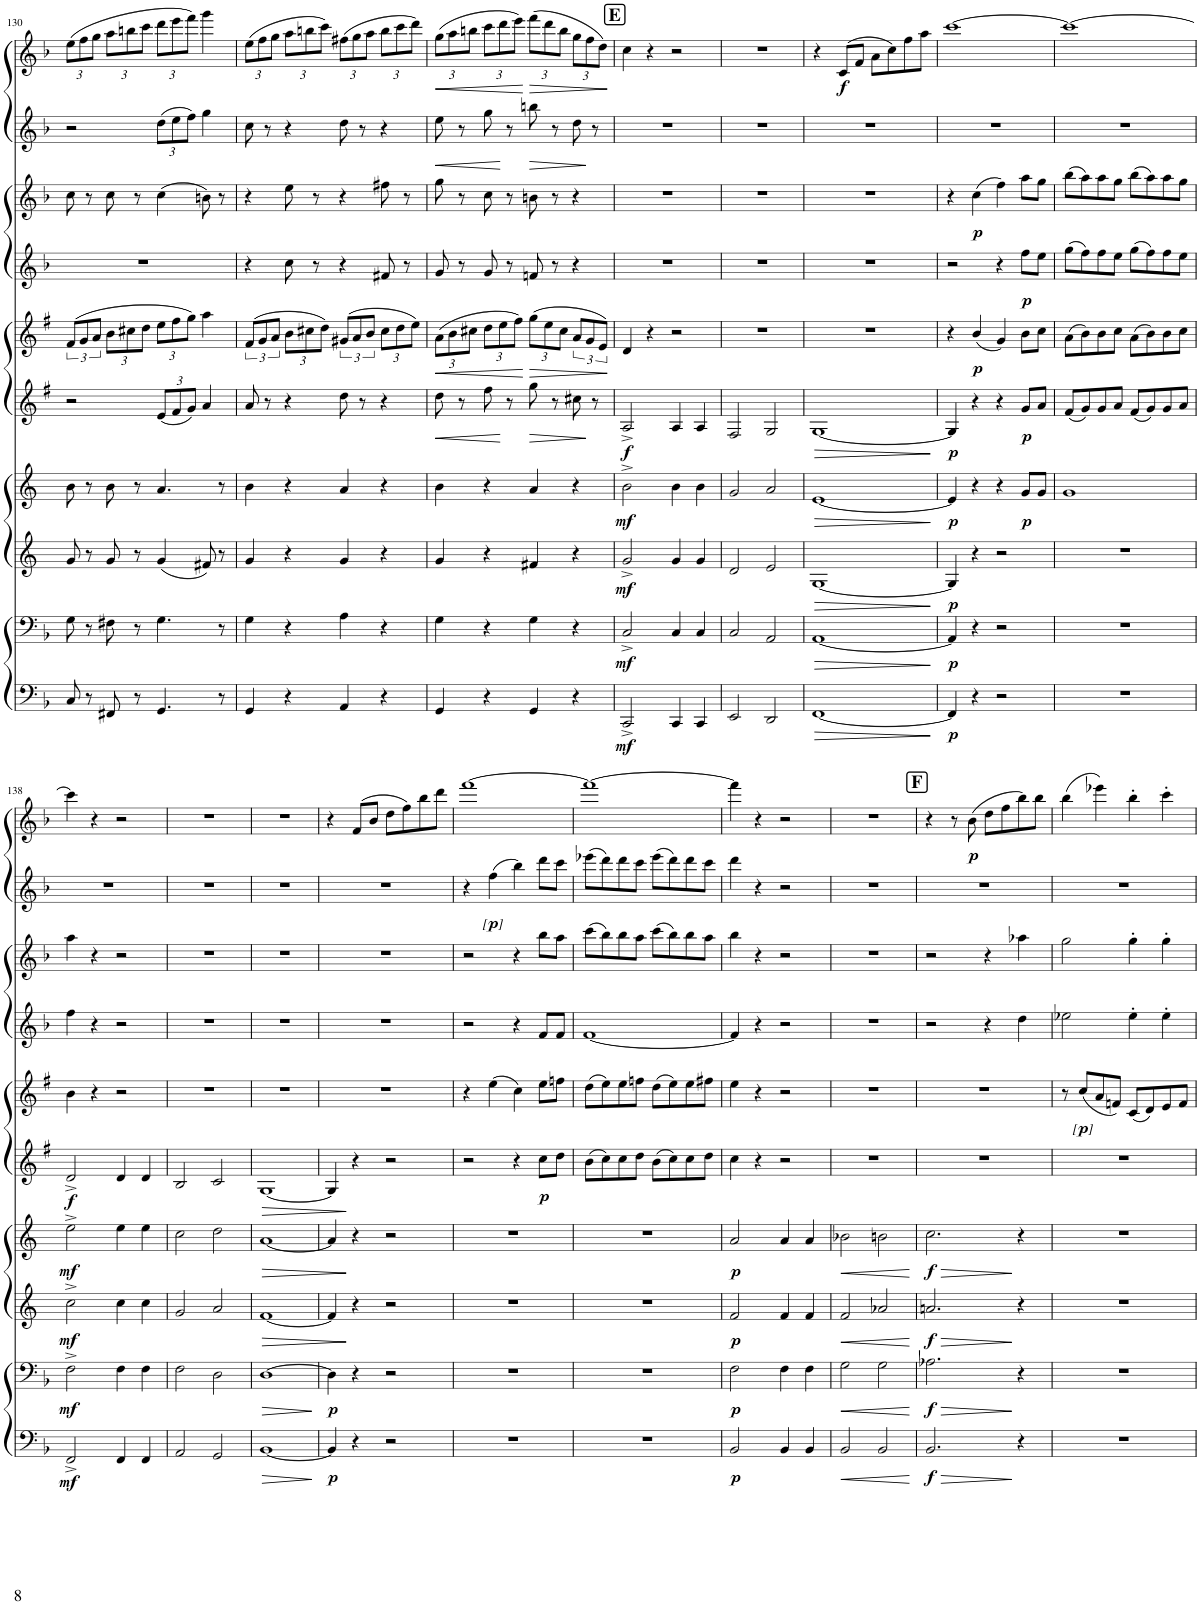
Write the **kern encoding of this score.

**kern	**dynam	**kern	**dynam	**kern	**dynam	**kern	**dynam	**kern	**dynam	**kern	**dynam	**kern	**dynam	**kern	**dynam	**kern	**dynam	**kern	**dynam
*part10	*part10	*part9	*part9	*part8	*part8	*part7	*part7	*part6	*part6	*part5	*part5	*part4	*part4	*part3	*part3	*part2	*part2	*part1	*part1
*staff10	*staff10	*staff9	*staff9	*staff8	*staff8	*staff7	*staff7	*staff6	*staff6	*staff5	*staff5	*staff4	*staff4	*staff3	*staff3	*staff2	*staff2	*staff1	*staff1
*I"Bassoon 2	*	*I"Bassoon 1	*	*I"Horn 2 in F	*	*I"Horn 1 in F	*	*I"Clarinet 2 in Bb	*	*I"Clarinet 1 in Bb	*	*I"Oboe 2	*	*I"Oboe 1	*	*I"Flute 2	*	*I"Flute 1	*
*I'Bsn	*	*I'Bsn	*	*I'Hn	*	*I'Hn	*	*I'Cl	*	*I'Cl	*	*I'Ob	*	*I'Ob	*	*I'Fl	*	*I'Fl	*
!!LO:PB:g=z
*clefF4	*	*clefF4	*	*clefG2	*	*clefG2	*	*clefG2	*	*clefG2	*	*clefG2	*	*clefG2	*	*clefG2	*	*clefG2	*
*	*	*	*	*Trd4c7	*	*Trd4c7	*	*Trd1c2	*	*Trd1c2	*	*	*	*	*	*	*	*	*
*k[b-]	*	*k[b-]	*	*k[]	*	*k[]	*	*k[f#]	*	*k[f#]	*	*k[b-]	*	*k[b-]	*	*k[b-]	*	*k[b-]	*
*M4/4	*	*M4/4	*	*M4/4	*	*M4/4	*	*M4/4	*	*M4/4	*	*M4/4	*	*M4/4	*	*M4/4	*	*M4/4	*
*met(c)	*	*met(c)	*	*met(c)	*	*met(c)	*	*met(c)	*	*met(c)	*	*met(c)	*	*met(c)	*	*met(c)	*	*met(c)	*
*	*	*	*	*	*	*	*	*	*	*	*	*	*	*	*	*	*	*Xbrackettup	*
=130	=130	=130	=130	=130	=130	=130	=130	=130	=130	=130	=130	=130	=130	=130	=130	=130	=130	=130	=130
8C/	.	8G\	.	8g/	.	8b\	.	2r	.	(12f#/L	.	1r	.	8cc\	.	2r	.	(12ee\L	.
.	.	.	.	.	.	.	.	.	.	12g/	.	.	.	.	.	.	.	12ff\	.
8r	.	8r	.	8r	.	8r	.	.	.	.	.	.	.	8r	.	.	.	.	.
.	.	.	.	.	.	.	.	.	.	12a/J	.	.	.	.	.	.	.	12gg\J	.
*	*	*	*	*	*	*	*	*	*	*Xbrackettup	*	*	*	*	*	*	*	*	*
8FF#X/	.	8F#X\	.	8g/	.	8b\	.	.	.	12b\L	.	.	.	8cc\	.	.	.	12aa\L	.
.	.	.	.	.	.	.	.	.	.	12cc#X\	.	.	.	.	.	.	.	12bbn\	.
8r	.	8r	.	8r	.	8r	.	.	.	.	.	.	.	8r	.	.	.	.	.
.	.	.	.	.	.	.	.	.	.	12dd\J	.	.	.	.	.	.	.	12ccc\J	.
*	*	*	*	*	*	*	*	*Xbrackettup	*	*	*	*	*	*	*	*Xbrackettup	*	*	*
4.GG/	.	4.G\	.	(4g/	.	4.a/	.	(12e/L	.	12ee\L	.	.	.	(4cc\	.	(12dd\L	.	12ddd\L	.
.	.	.	.	.	.	.	.	12f#/	.	12ff#\	.	.	.	.	.	12ee\	.	12eee\	.
.	.	.	.	.	.	.	.	12g/J)	.	12gg\J)	.	.	.	.	.	12ff\J)	.	12fff\J)	.
.	.	.	.	8f#X/)	.	.	.	4a/	.	4aa\	.	.	.	8bn\)	.	4gg\	.	4ggg\	.
8r	.	8r	.	8r	.	8r	.	.	.	.	.	.	.	8r	.	.	.	.	.
=131	=131	=131	=131	=131	=131	=131	=131	=131	=131	=131	=131	=131	=131	=131	=131	=131	=131	=131	=131
*	*	*	*	*	*	*	*	*	*	*brackettup	*	*	*	*	*	*	*	*	*
4GG/	.	4G\	.	4g/	.	4b\	.	8a/	.	(12f#/L	.	4r	.	4r	.	8cc\	.	(12ee\L	.
.	.	.	.	.	.	.	.	.	.	12g/	.	.	.	.	.	.	.	12ff\	.
.	.	.	.	.	.	.	.	8r	.	.	.	.	.	.	.	8r	.	.	.
.	.	.	.	.	.	.	.	.	.	12a/J	.	.	.	.	.	.	.	12gg\J	.
*	*	*	*	*	*	*	*	*	*	*Xbrackettup	*	*	*	*	*	*	*	*	*
4r	.	4r	.	4r	.	4r	.	4r	.	12b\L	.	8cc\	.	8ee\	.	4r	.	12aa\L	.
.	.	.	.	.	.	.	.	.	.	12cc#X\	.	.	.	.	.	.	.	12bbn\	.
.	.	.	.	.	.	.	.	.	.	.	.	8r	.	8r	.	.	.	.	.
.	.	.	.	.	.	.	.	.	.	12dd\J)	.	.	.	.	.	.	.	12ccc\J)	.
*	*	*	*	*	*	*	*	*	*	*brackettup	*	*	*	*	*	*	*	*	*
4AA/	.	4A\	.	4g/	.	4a/	.	8dd\	.	(>12g#X/L	.	4r	.	4r	.	8dd\	.	(12ff#X\L	.
.	.	.	.	.	.	.	.	.	.	12a/	.	.	.	.	.	.	.	12gg\	.
.	.	.	.	.	.	.	.	8r	.	.	.	.	.	.	.	8r	.	.	.
.	.	.	.	.	.	.	.	.	.	12b/J	.	.	.	.	.	.	.	12aa\J	.
*	*	*	*	*	*	*	*	*	*	*Xbrackettup	*	*	*	*	*	*	*	*	*
4r	.	4r	.	4r	.	4r	.	4r	.	12cc#\L	.	8f#X/	.	8ff#X\	.	4r	.	12bb\L	.
.	.	.	.	.	.	.	.	.	.	12dd\	.	.	.	.	.	.	.	12ccc\	.
.	.	.	.	.	.	.	.	.	.	.	.	8r	.	8r	.	.	.	.	.
.	.	.	.	.	.	.	.	.	.	12ee\J)	.	.	.	.	.	.	.	12ddd\J)	.
=132	=132	=132	=132	=132	=132	=132	=132	=132	=132	=132	=132	=132	=132	=132	=132	=132	=132	=132	=132
!	!	!	!	!	!	!	!	!	!LO:HP:b	!	!LO:HP:b	!	!	!	!	!	!LO:HP:b	!	!LO:HP:b
4GG/	.	4G\	.	4g/	.	4b\	.	8dd\	<	(12a\L	<	8g/	.	8gg\	.	8ee\	<	(12gg\L	<
.	.	.	.	.	.	.	.	.	.	12b\	.	.	.	.	.	.	.	12aa\	.
.	.	.	.	.	.	.	.	8r	.	.	.	8r	.	8r	.	8r	.	.	.
.	.	.	.	.	.	.	.	.	.	12cc#X\J	.	.	.	.	.	.	.	12bbn\J	.
4r	.	4r	.	4r	.	4r	.	8ff#\	.	12dd\L	.	8g/	.	8cc\	.	8gg\	.	12ccc\L	.
.	.	.	.	.	.	.	.	.	.	12ee\	.	.	.	.	.	.	.	12ddd\	.
.	.	.	.	.	.	.	.	8r	[	.	.	8r	.	8r	.	8r	[	.	.
.	.	.	.	.	.	.	.	.	.	12ff#\J)	.	.	.	.	.	.	.	12eee\J)	.
!	!	!	!	!	!	!	!	!	!LO:HP:b	!	!LO:HP:n=1:b	!	!	!	!	!	!LO:HP:b	!	!LO:HP:n=1:b
4GG/	.	4G\	.	4f#X/	.	4a/	.	8gg\	>	(12gg\L	[ >	8fn/	.	8bn\	.	8bbn\	>	(12fff\L	[ >
.	.	.	.	.	.	.	.	.	.	12ee\	.	.	.	.	.	.	.	12ddd\	.
.	.	.	.	.	.	.	.	8r	.	.	.	8r	.	8r	.	8r	.	.	.
.	.	.	.	.	.	.	.	.	.	12cc#\J	.	.	.	.	.	.	.	12bb\J	.
*	*	*	*	*	*	*	*	*	*	*brackettup	*	*	*	*	*	*	*	*	*
4r	.	4r	.	4r	.	4r	.	8cc#X\	.	12a/L	.	4r	.	4r	.	8dd\	.	12gg\L	.
.	.	.	.	.	.	.	.	.	.	12g/	.	.	.	.	.	.	.	12ff\	.
.	.	.	.	.	.	.	.	8r	]	.	.	.	.	.	.	8r	]	.	.
.	.	.	.	.	.	.	.	.	.	12e/J)	.	.	.	.	.	.	.	12dd\J)	.
.	.	.	.	.	.	.	.	.	.	.	]	.	.	.	.	.	.	.	]
!!LO:REH:place=s1:a:B:cj:fs=14:t=E
=133	=133	=133	=133	=133	=133	=133	=133	=133	=133	=133	=133	=133	=133	=133	=133	=133	=133	=133	=133
!	!LO:DY:b	!	!LO:DY:b	!	!LO:DY:b	!	!LO:DY:b	!	!LO:DY:b	!	!	!	!	!	!	!	!	!	!
2CC^/	mf	2C^/	mf	2g^/	mf	2b^\	mf	2A^/	f	4d/	.	1r	.	1r	.	1r	.	4cc\	.
.	.	.	.	.	.	.	.	.	.	4r	.	.	.	.	.	.	.	4r	.
4CC/	.	4C/	.	4g/	.	4b\	.	4A/	.	2r	.	.	.	.	.	.	.	2r	.
4CC/	.	4C/	.	4g/	.	4b\	.	4A/	.	.	.	.	.	.	.	.	.	.	.
=134	=134	=134	=134	=134	=134	=134	=134	=134	=134	=134	=134	=134	=134	=134	=134	=134	=134	=134	=134
2EE/	.	2C/	.	2d/	.	2g/	.	2F#/	.	1r	.	1r	.	1r	.	1r	.	1r	.
2DD/	.	2AA/	.	2e/	.	2a/	.	2G/	.	.	.	.	.	.	.	.	.	.	.
=135	=135	=135	=135	=135	=135	=135	=135	=135	=135	=135	=135	=135	=135	=135	=135	=135	=135	=135	=135
!	!LO:HP:b	!	!LO:HP:b	!	!LO:HP:b	!	!LO:HP:b	!	!LO:HP:b	!	!	!	!	!	!	!	!	!	!
[1FF	>	[1AA	>	[1G	>	[1e	>	[1G	>	1r	.	1r	.	1r	.	1r	.	4r	.
!	!	!	!	!	!	!	!	!	!	!	!	!	!	!	!	!	!	!	!LO:DY:b
.	.	.	.	.	.	.	.	.	.	.	.	.	.	.	.	.	.	(8c/L	f
.	.	.	.	.	.	.	.	.	.	.	.	.	.	.	.	.	.	8f/J	.
.	.	.	.	.	.	.	.	.	.	.	.	.	.	.	.	.	.	8a\L	.
.	.	.	.	.	.	.	.	.	.	.	.	.	.	.	.	.	.	8cc\)	.
.	.	.	.	.	.	.	.	.	.	.	.	.	.	.	.	.	.	8ff\	.
.	.	.	.	.	.	.	.	.	.	.	.	.	.	.	.	.	.	8aa\J	.
.	]	.	]	.	]	.	]	.	]	.	.	.	.	.	.	.	.	.	.
=136	=136	=136	=136	=136	=136	=136	=136	=136	=136	=136	=136	=136	=136	=136	=136	=136	=136	=136	=136
!	!LO:DY:b	!	!LO:DY:b	!	!LO:DY:b	!	!LO:DY:b	!	!LO:DY:b	!	!	!	!	!	!	!	!	!	!
4FF/]	p	4AA/]	p	4G/]	p	4e/]	p	4G/]	p	4r	.	2r	.	4r	.	1r	.	[1ccc	.
!	!	!	!	!	!	!	!	!	!	!	!LO:DY:b	!	!	!	!LO:DY:b	!	!	!	!
4r	.	4r	.	4r	.	4r	.	4r	.	(4b/	p	.	.	(4cc\	p	.	.	.	.
2r	.	2r	.	2r	.	4r	.	4r	.	4g/)	.	4r	.	4ff\)	.	.	.	.	.
!	!	!	!	!	!	!	!LO:DY:b	!	!LO:DY:b	!	!	!	!LO:DY:b	!	!	!	!	!	!
.	.	.	.	.	.	8g/L	p	8g/L	p	8b\L	.	8ff\L	p	8aa\L	.	.	.	.	.
.	.	.	.	.	.	8g/J	.	8a/J	.	8cc\J	.	8ee\J	.	8gg\J	.	.	.	.	.
=137	=137	=137	=137	=137	=137	=137	=137	=137	=137	=137	=137	=137	=137	=137	=137	=137	=137	=137	=137
1r	.	1r	.	1r	.	1g	.	(8f#/L	.	(8a\L	.	(8gg\L	.	(8bb-\L	.	1r	.	1ccc_	.
.	.	.	.	.	.	.	.	8g/)	.	8b\)	.	8ff\)	.	8aa\)	.	.	.	.	.
.	.	.	.	.	.	.	.	8g/	.	8b\	.	8ff\	.	8aa\	.	.	.	.	.
.	.	.	.	.	.	.	.	8a/J	.	8cc\J	.	8ee\J	.	8gg\J	.	.	.	.	.
.	.	.	.	.	.	.	.	(8f#/L	.	(8a\L	.	(8gg\L	.	(8bb-\L	.	.	.	.	.
.	.	.	.	.	.	.	.	8g/)	.	8b\)	.	8ff\)	.	8aa\)	.	.	.	.	.
.	.	.	.	.	.	.	.	8g/	.	8b\	.	8ff\	.	8aa\	.	.	.	.	.
.	.	.	.	.	.	.	.	8a/J	.	8cc\J	.	8ee\J	.	8gg\J	.	.	.	.	.
!!LO:LB:g=z
=138	=138	=138	=138	=138	=138	=138	=138	=138	=138	=138	=138	=138	=138	=138	=138	=138	=138	=138	=138
!	!LO:DY:b	!	!LO:DY:b	!	!LO:DY:b	!	!LO:DY:b	!	!LO:DY:b	!	!	!	!	!	!	!	!	!	!
2FF^/	mf	2F^\	mf	2cc^\	mf	2ee^\	mf	2d^/	f	4b\	.	4ff\	.	4aa\	.	1r	.	4ccc\]	.
.	.	.	.	.	.	.	.	.	.	4r	.	4r	.	4r	.	.	.	4r	.
4FF/	.	4F\	.	4cc\	.	4ee\	.	4d/	.	2r	.	2r	.	2r	.	.	.	2r	.
4FF/	.	4F\	.	4cc\	.	4ee\	.	4d/	.	.	.	.	.	.	.	.	.	.	.
=139	=139	=139	=139	=139	=139	=139	=139	=139	=139	=139	=139	=139	=139	=139	=139	=139	=139	=139	=139
2AA/	.	2F\	.	2g/	.	2cc\	.	2B/	.	1r	.	1r	.	1r	.	1r	.	1r	.
2GG/	.	2D\	.	2a/	.	2dd\	.	2c/	.	.	.	.	.	.	.	.	.	.	.
=140	=140	=140	=140	=140	=140	=140	=140	=140	=140	=140	=140	=140	=140	=140	=140	=140	=140	=140	=140
!	!LO:HP:b	!	!LO:HP:b	!	!LO:HP:b	!	!LO:HP:b	!	!LO:HP:b	!	!	!	!	!	!	!	!	!	!
[1BB-	>	[1D	>	[1f	>	[1a	>	[1G	>	1r	.	1r	.	1r	.	1r	.	1r	.
.	]	.	]	.	.	.	.	.	.	.	.	.	.	.	.	.	.	.	.
=141	=141	=141	=141	=141	=141	=141	=141	=141	=141	=141	=141	=141	=141	=141	=141	=141	=141	=141	=141
!	!LO:DY:b	!	!LO:DY:b	!	!	!	!	!	!	!	!	!	!	!	!	!	!	!	!
4BB-/]	p	4D\]	p	4f/]	.	4a/]	.	4G/]	.	1r	.	1r	.	1r	.	1r	.	4r	.
4r	.	4r	.	4r	]	4r	]	4r	]	.	.	.	.	.	.	.	.	(8f/L	.
.	.	.	.	.	.	.	.	.	.	.	.	.	.	.	.	.	.	8b-/J	.
2r	.	2r	.	2r	.	2r	.	2r	.	.	.	.	.	.	.	.	.	8dd\L	.
.	.	.	.	.	.	.	.	.	.	.	.	.	.	.	.	.	.	8ff\)	.
.	.	.	.	.	.	.	.	.	.	.	.	.	.	.	.	.	.	8bb-\	.
.	.	.	.	.	.	.	.	.	.	.	.	.	.	.	.	.	.	8ddd\J	.
=142	=142	=142	=142	=142	=142	=142	=142	=142	=142	=142	=142	=142	=142	=142	=142	=142	=142	=142	=142
1r	.	1r	.	1r	.	1r	.	2r	.	4r	.	2r	.	2r	.	4r	.	[1fff	.
!	!	!	!	!	!	!	!	!	!	!	!	!	!	!	!	!	!LO:DY:b	!	!
!	!	!	!	!	!	!	!	!	!	!	!	!	!	!	!	!	!LO:DY:n=1:b	!	!
!	!	!	!	!	!	!	!	!	!	!	!	!	!	!	!	!	!LO:DY:n=2:b	!	!
.	.	.	.	.	.	.	.	.	.	(4ee\	.	.	.	.	.	(4ff\	other-dynamics p other-dynamics	.	.
.	.	.	.	.	.	.	.	4r	.	4cc\)	.	4r	.	4r	.	4bb-\)	.	.	.
!	!	!	!	!	!	!	!	!	!LO:DY:b	!	!	!	!	!	!	!	!	!	!
.	.	.	.	.	.	.	.	8cc\L	p	8ee\L	.	8f/L	.	8bb-\L	.	8ddd\L	.	.	.
.	.	.	.	.	.	.	.	8dd\J	.	8ffn\J	.	8f/J	.	8aa\J	.	8ccc\J	.	.	.
=143	=143	=143	=143	=143	=143	=143	=143	=143	=143	=143	=143	=143	=143	=143	=143	=143	=143	=143	=143
1r	.	1r	.	1r	.	1r	.	(8b\L	.	(8dd\L	.	[1f	.	(8ccc\L	.	(8eee-X\L	.	1fff_	.
.	.	.	.	.	.	.	.	8cc\)	.	8ee\)	.	.	.	8bb-\)	.	8ddd\)	.	.	.
.	.	.	.	.	.	.	.	8cc\	.	8ee\	.	.	.	8bb-\	.	8ddd\	.	.	.
.	.	.	.	.	.	.	.	8dd\J	.	8ffn\J	.	.	.	8aa\J	.	8ccc\J	.	.	.
.	.	.	.	.	.	.	.	(8b\L	.	(8dd\L	.	.	.	(8ccc\L	.	(8eee-\L	.	.	.
.	.	.	.	.	.	.	.	8cc\)	.	8ee\)	.	.	.	8bb-\)	.	8ddd\)	.	.	.
.	.	.	.	.	.	.	.	8cc\	.	8ee\	.	.	.	8bb-\	.	8ddd\	.	.	.
.	.	.	.	.	.	.	.	8dd\J	.	8ff#X\J	.	.	.	8aa\J	.	8ccc\J	.	.	.
=144	=144	=144	=144	=144	=144	=144	=144	=144	=144	=144	=144	=144	=144	=144	=144	=144	=144	=144	=144
!	!LO:DY:b	!	!LO:DY:b	!	!LO:DY:b	!	!LO:DY:b	!	!	!	!	!	!	!	!	!	!	!	!
2BB-/	p	2F\	p	2f/	p	2a/	p	4cc\	.	4ee\	.	4f/]	.	4bb-\	.	4ddd\	.	4fff\]	.
.	.	.	.	.	.	.	.	4r	.	4r	.	4r	.	4r	.	4r	.	4r	.
4BB-/	.	4F\	.	4f/	.	4a/	.	2r	.	2r	.	2r	.	2r	.	2r	.	2r	.
4BB-/	.	4F\	.	4f/	.	4a/	.	.	.	.	.	.	.	.	.	.	.	.	.
=145	=145	=145	=145	=145	=145	=145	=145	=145	=145	=145	=145	=145	=145	=145	=145	=145	=145	=145	=145
!	!LO:HP:b	!	!LO:HP:b	!	!LO:HP:b	!	!LO:HP:b	!	!	!	!	!	!	!	!	!	!	!	!
2BB-/	<	2G\	<	2f/	<	2b-X\	<	1r	.	1r	.	1r	.	1r	.	1r	.	1r	.
2BB-/	.	2G\	.	2a-X/	.	2bn\	.	.	.	.	.	.	.	.	.	.	.	.	.
.	[	.	[	.	[	.	[	.	.	.	.	.	.	.	.	.	.	.	.
!!LO:REH:place=s1:a:B:cj:fs=14:t=F
=146	=146	=146	=146	=146	=146	=146	=146	=146	=146	=146	=146	=146	=146	=146	=146	=146	=146	=146	=146
!	!LO:HP:b	!	!LO:HP:b	!	!LO:HP:b	!	!LO:HP:b	!	!	!	!	!	!	!	!	!	!	!	!
!	!LO:DY:n=1:b	!	!LO:DY:n=1:b	!	!LO:DY:n=1:b	!	!LO:DY:n=1:b	!	!	!	!	!	!	!	!	!	!	!	!
2.BB-/	> f	2.A-X\	> f	2.an/	> f	2.cc\	> f	1r	.	1r	.	2r	.	2r	.	1r	.	4r	.
.	.	.	.	.	.	.	.	.	.	.	.	.	.	.	.	.	.	8r	.
!	!	!	!	!	!	!	!	!	!	!	!	!	!	!	!	!	!	!	!LO:DY:b
.	.	.	.	.	.	.	.	.	.	.	.	.	.	.	.	.	.	(8b-\	p
.	.	.	.	.	.	.	.	.	.	.	.	4r	.	4r	.	.	.	8dd\L	.
.	.	.	.	.	.	.	.	.	.	.	.	.	.	.	.	.	.	8ff\	.
4r	]	4r	]	4r	]	4r	]	.	.	.	.	4dd\	.	4aa-X\	.	.	.	8bb-\)	.
.	.	.	.	.	.	.	.	.	.	.	.	.	.	.	.	.	.	8bb-\J	.
=147	=147	=147	=147	=147	=147	=147	=147	=147	=147	=147	=147	=147	=147	=147	=147	=147	=147	=147	=147
1r	.	1r	.	1r	.	1r	.	1r	.	8r	.	2ee-X\	.	2gg\	.	1r	.	(4bb-\	.
!	!	!	!	!	!	!	!	!	!	!	!LO:DY:b	!	!	!	!	!	!	!	!
!	!	!	!	!	!	!	!	!	!	!	!LO:DY:n=1:b	!	!	!	!	!	!	!	!
!	!	!	!	!	!	!	!	!	!	!	!LO:DY:n=2:b	!	!	!	!	!	!	!	!
.	.	.	.	.	.	.	.	.	.	(8cc/L	other-dynamics p other-dynamics	.	.	.	.	.	.	.	.
.	.	.	.	.	.	.	.	.	.	8a/	.	.	.	.	.	.	.	4eee-X\)	.
.	.	.	.	.	.	.	.	.	.	8fn/J)	.	.	.	.	.	.	.	.	.
.	.	.	.	.	.	.	.	.	.	(8c/L	.	4ee-'\	.	4gg'\	.	.	.	4bb-'\	.
.	.	.	.	.	.	.	.	.	.	8d/)	.	.	.	.	.	.	.	.	.
.	.	.	.	.	.	.	.	.	.	8e/	.	4ee-'\	.	4gg'\	.	.	.	4ccc'\	.
.	.	.	.	.	.	.	.	.	.	8f/J	.	.	.	.	.	.	.	.	.
=	=	=	=	=	=	=	=	=	=	=	=	=	=	=	=	=	=	=	=
*-	*-	*-	*-	*-	*-	*-	*-	*-	*-	*-	*-	*-	*-	*-	*-	*-	*-	*-	*-
